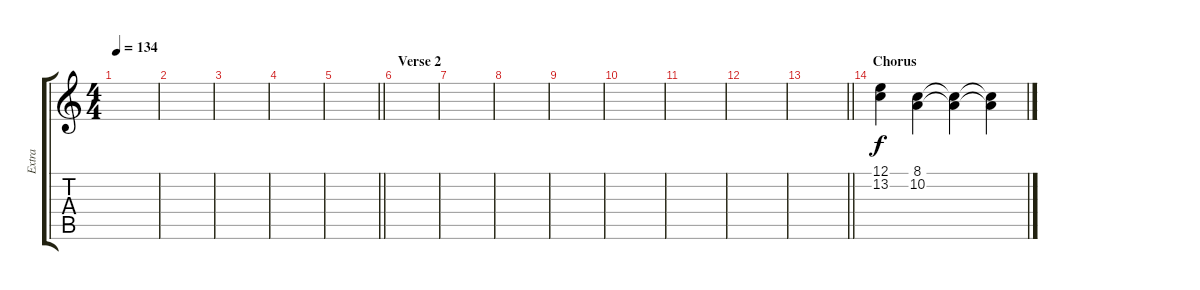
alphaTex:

\track ("Extra" "Extra") {instrument stringensemble1}
\staff {score tabs}
\tuning (E4 B3 G3 D3 A2 E2) {hide}
\ts (4 4)
\tempo 134
\clef g2
\ks c
|
|
|
|
\barLineRight lightlight
|
\section ("" "Verse 2")
|
|
|
|
|
|
|
\barLineRight lightlight
|
\section ("" "Chorus")
(12.1 13.2).4 (8.1 10.2).4 (8.1{t} 10.2{t}).4 (8.1{t} 10.2{t}).4
